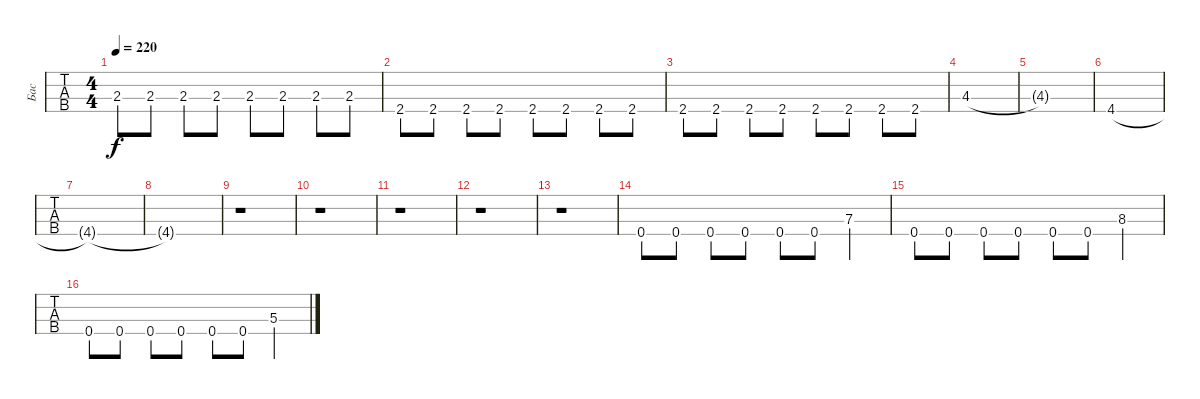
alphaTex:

\track ("Бас" "Бас") {instrument electricbassfinger}
\staff {tabs}
\tuning (G2 D2 A1 E1) {hide}
\ts (4 4)
\tempo 220
\clef f4
\ks c
2.3.8{dy f} 2.3.8 2.3.8 2.3.8 2.3.8 2.3.8 2.3.8 2.3.8 |
2.4.8 2.4.8 2.4.8 2.4.8 2.4.8 2.4.8 2.4.8 2.4.8 |
2.4.8 2.4.8 2.4.8 2.4.8 2.4.8 2.4.8 2.4.8 2.4.8 |
4.3.1 |
4.3{t}.1 |
4.4.1 |
4.4{t}.1 |
4.4{t}.1 |
r.1 |
r.1 |
r.1 |
r.1 |
r.1 |
0.4.8 0.4.8 0.4.8 0.4.8 0.4.8 0.4.8 7.3.4 |
0.4.8 0.4.8 0.4.8 0.4.8 0.4.8 0.4.8 8.3.4 |
0.4.8 0.4.8 0.4.8 0.4.8 0.4.8 0.4.8 5.3.4
